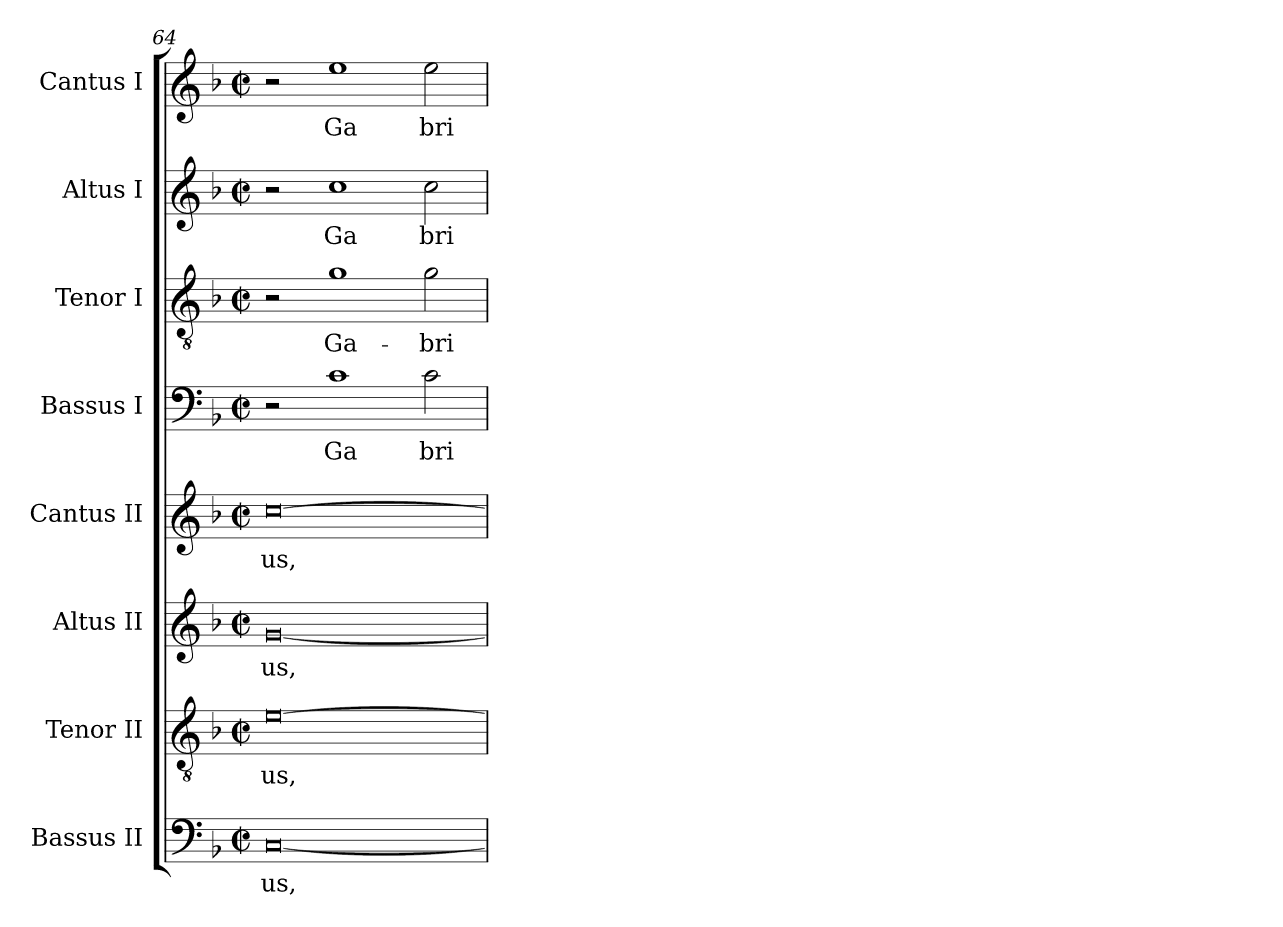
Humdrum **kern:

**kern	**text	**kern	**text	**kern	**text	**kern	**text	**kern	**text	**kern	**text	**kern	**text	**kern	**text
*part8	*part8	*part7	*part7	*part6	*part6	*part5	*part5	*part4	*part4	*part3	*part3	*part2	*part2	*part1	*part1
*staff8	*staff8	*staff7	*staff7	*staff6	*staff6	*staff5	*staff5	*staff4	*staff4	*staff3	*staff3	*staff2	*staff2	*staff1	*staff1
*I"Bassus II	*	*I"Tenor II	*	*I"Altus II	*	*I"Cantus II	*	*I"Bassus I	*	*I"Tenor I	*	*I"Altus I	*	*I"Cantus I	*
*clefF4	*	*clefGv2	*	*clefG2	*	*clefG2	*	*clefF4	*	*clefGv2	*	*clefG2	*	*clefG2	*
*k[b-]	*	*k[b-]	*	*k[b-]	*	*k[b-]	*	*k[b-]	*	*k[b-]	*	*k[b-]	*	*k[b-]	*
*F:	*	*F:	*	*F:	*	*F:	*	*F:	*	*F:	*	*F:	*	*F:	*
*M2/2	*	*M2/2	*	*M2/2	*	*M2/2	*	*M2/2	*	*M2/2	*	*M2/2	*	*M2/2	*
*met(c|)	*	*met(c|)	*	*met(c|)	*	*met(c|)	*	*met(c|)	*	*met(c|)	*	*met(c|)	*	*met(c|)	*
=64	=64	=64	=64	=64	=64	=64	=64	=64	=64	=64	=64	=64	=64	=64	=64
!	!LO:LY:b:cj	!	!LO:LY:b:cj	!	!LO:LY:b:cj	!	!LO:LY:b:cj	!	!	!	!	!	!	!	!
[<0C	us,	[>0e	us,	[<0g	-us,	[>0cc	us,	2r	.	2r	.	2r	.	2r	.
!	!	!	!	!	!	!	!	!	!LO:LY:b:cj	!	!LO:LY:b:cj	!	!LO:LY:b:cj	!	!LO:LY:b:cj
.	.	.	.	.	.	.	.	1c	Ga	1g	Ga-	1cc	Ga	1ee	Ga
!	!	!	!	!	!	!	!	!	!LO:LY:b:cj	!	!LO:LY:b:cj	!	!LO:LY:b:cj	!	!LO:LY:b:cj
.	.	.	.	.	.	.	.	2c\	bri	2g\	-bri-	2cc\	bri	2ee\	bri
=	=	=	=	=	=	=	=	=	=	=	=	=	=	=	=
*-	*-	*-	*-	*-	*-	*-	*-	*-	*-	*-	*-	*-	*-	*-	*-
